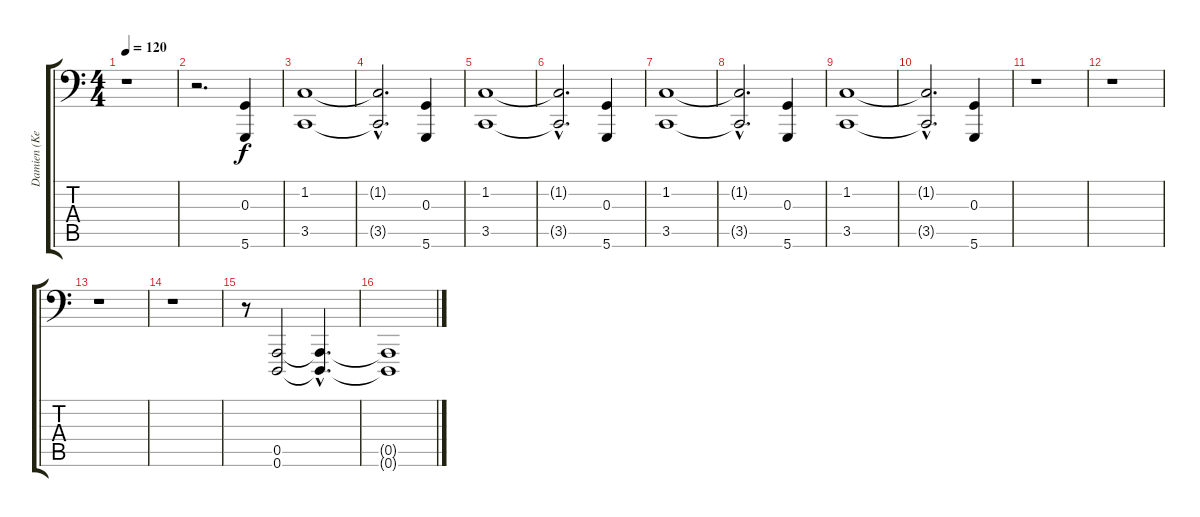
\track ("Damien (KeybBrass)" "Damien (Ke") {instrument tuba}
\staff {score tabs}
\tuning (E3 B2 G2 D2 A1 D1) {hide}
\ts (4 4)
\tempo 120
\clef f4
\ks c
r.1{dy f} |
r.2{d} (0.3 5.6).4 |
(1.2 3.5).1 |
(1.2{hac t} 3.5{hac t}).2{d} (0.3 5.6).4 |
(1.2 3.5).1 |
(1.2{hac t} 3.5{hac t}).2{d} (0.3 5.6).4 |
(1.2 3.5).1 |
(1.2{hac t} 3.5{hac t}).2{d} (0.3 5.6).4 |
(1.2 3.5).1 |
(1.2{hac t} 3.5{hac t}).2{d} (0.3 5.6).4 |
r.1 |
r.1 |
r.1 |
r.1 |
r.8{balance 16} (0.5 0.6).2 (0.5{hac t} 0.6{hac t}).4{d} |
(0.5{t} 0.6{t}).1
